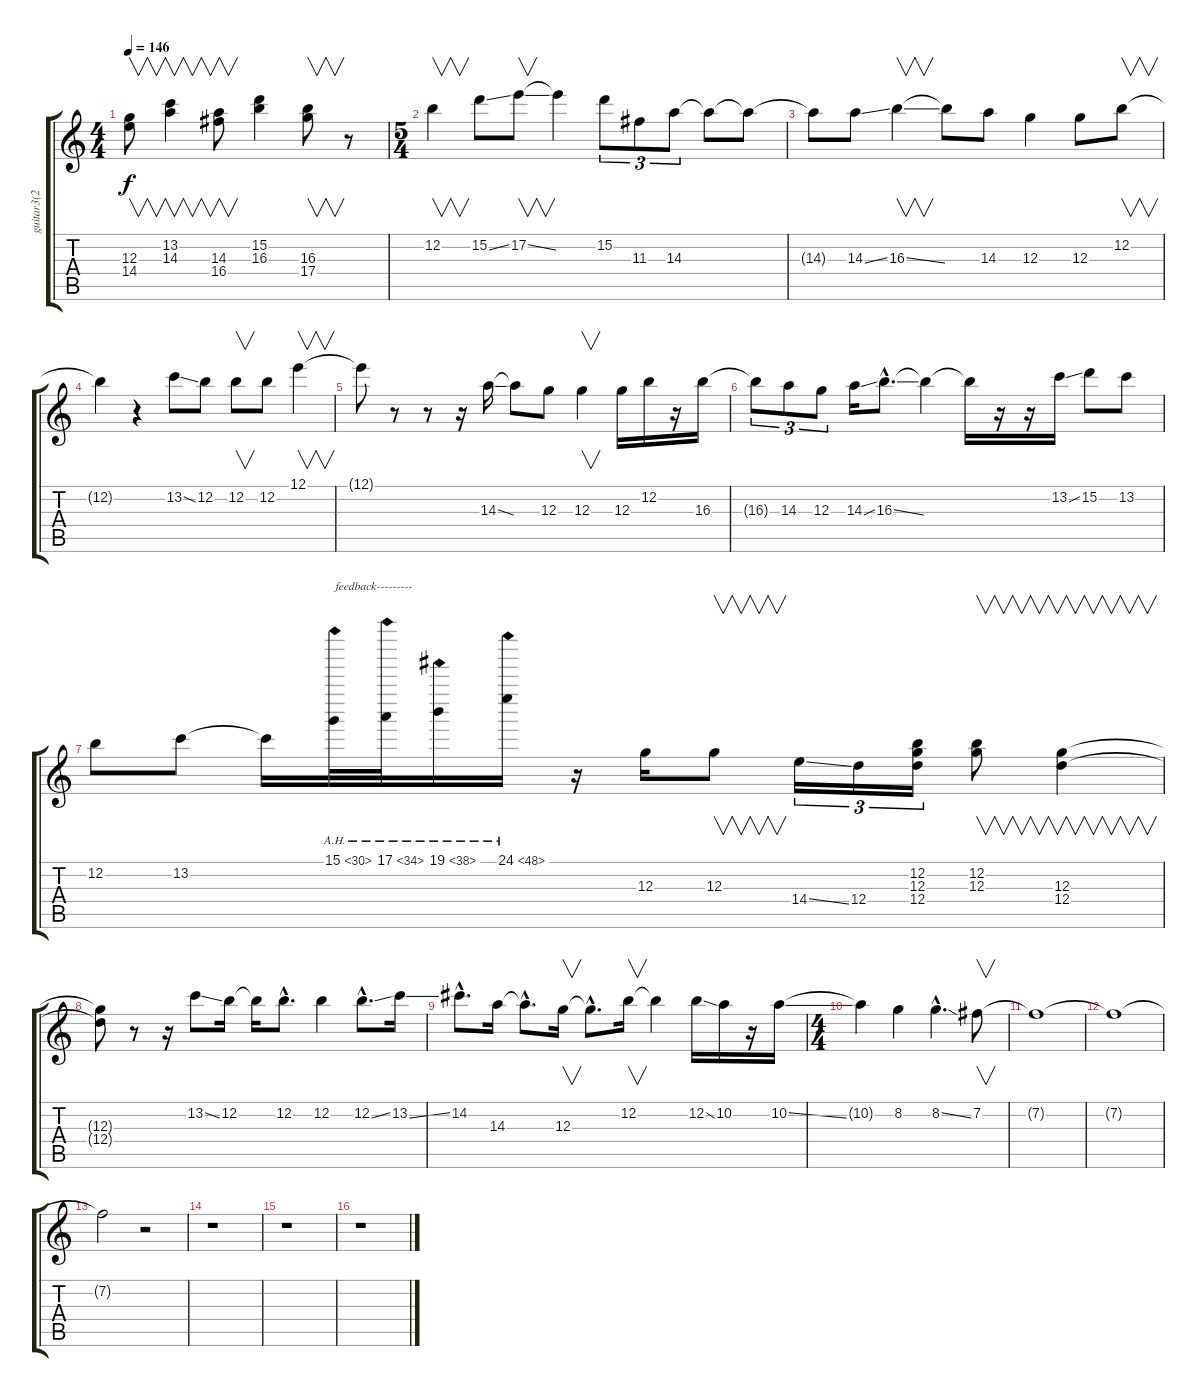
\track ("guitar3(2 gtrs arr one)" "guitar3(2 ") {instrument overdrivenguitar}
\staff {score tabs}
\tuning (E4 B3 G3 D3 A2 E2) {hide}
\ts (4 4)
\tempo 146
\clef g2
\ks c
(12.3 14.4).8{v dy f} (13.2 14.3).4{v} (14.3 16.4).8{v} (15.2 16.3).4 (16.3 17.4).8{v} r.8 |
\ts (5 4)
12.2.4{v} 15.2{ss}.8 17.2{ss}.8{v} 17.2{t}.4 15.2.8{tu (3 2)} 11.3.8{tu (3 2)} 14.3.8{tu (3 2)} 14.3{t}.8 14.3{t}.8 |
14.3{t}.8 14.3{ss}.8 16.3{ss}.4{v} 16.3{t}.8 14.3.8 12.3.4 12.3.8 12.2.8{v} |
12.2{t}.4 r.4 13.2{ss}.8 12.2.8 12.2.8{v} 12.2.8 12.1.4{v} |
12.1{t}.8 r.8 r.8 r.16 14.3{ss}.16 14.3{t}.8 12.3.8 12.3.4{v} 12.3.16 12.2.16 r.16 16.3.16 |
16.3{t}.8{tu (3 2)} 14.3.8{tu (3 2)} 12.3.8{tu (3 2)} 14.3{ss}.16 16.3{ss hac}.8{d} 16.3{t}.4 16.3{t}.16 r.16 r.16 13.2{ss}.16 15.2.8 13.2.8 |
12.2.8 13.2.8 13.2{t}.16 15.1{ah 15}.32{txt "feedback---------"} 17.1{ah 17}.32 19.1{ah 19}.16 24.1{ah 24}.16 r.16 12.3.16 12.3.8{v} 14.4{ss}.16{tu (3 2)} 12.4.16{tu (3 2)} (12.2 12.3 12.4).16{tu (3 2)} (12.2 12.3).8{v} (12.3 12.4).4{v} |
(12.3{t} 12.4{t}).8 r.8 r.16 13.2{ss}.8 12.2.16 12.2{t}.16 12.2{hac}.8{d} 12.2.4 12.2{ss hac}.8{d} 13.2{ss}.16 |
14.2{hac}.8{d} 14.3.16 14.3{hac t}.8{d} 12.3.16{v} 12.3{hac t}.8{d} 12.2.16{v} 12.2{t}.4 12.2{ss}.16 10.2.16 r.16 10.2{ss}.16 |
\ts (4 4)
10.2{t}.4 8.2.4 8.2{ss hac}.4{d} 7.2.8{v} |
7.2{t}.1 |
7.2{t}.1 |
7.2{t}.2 r.2 |
r.1 |
r.1 |
r.1
